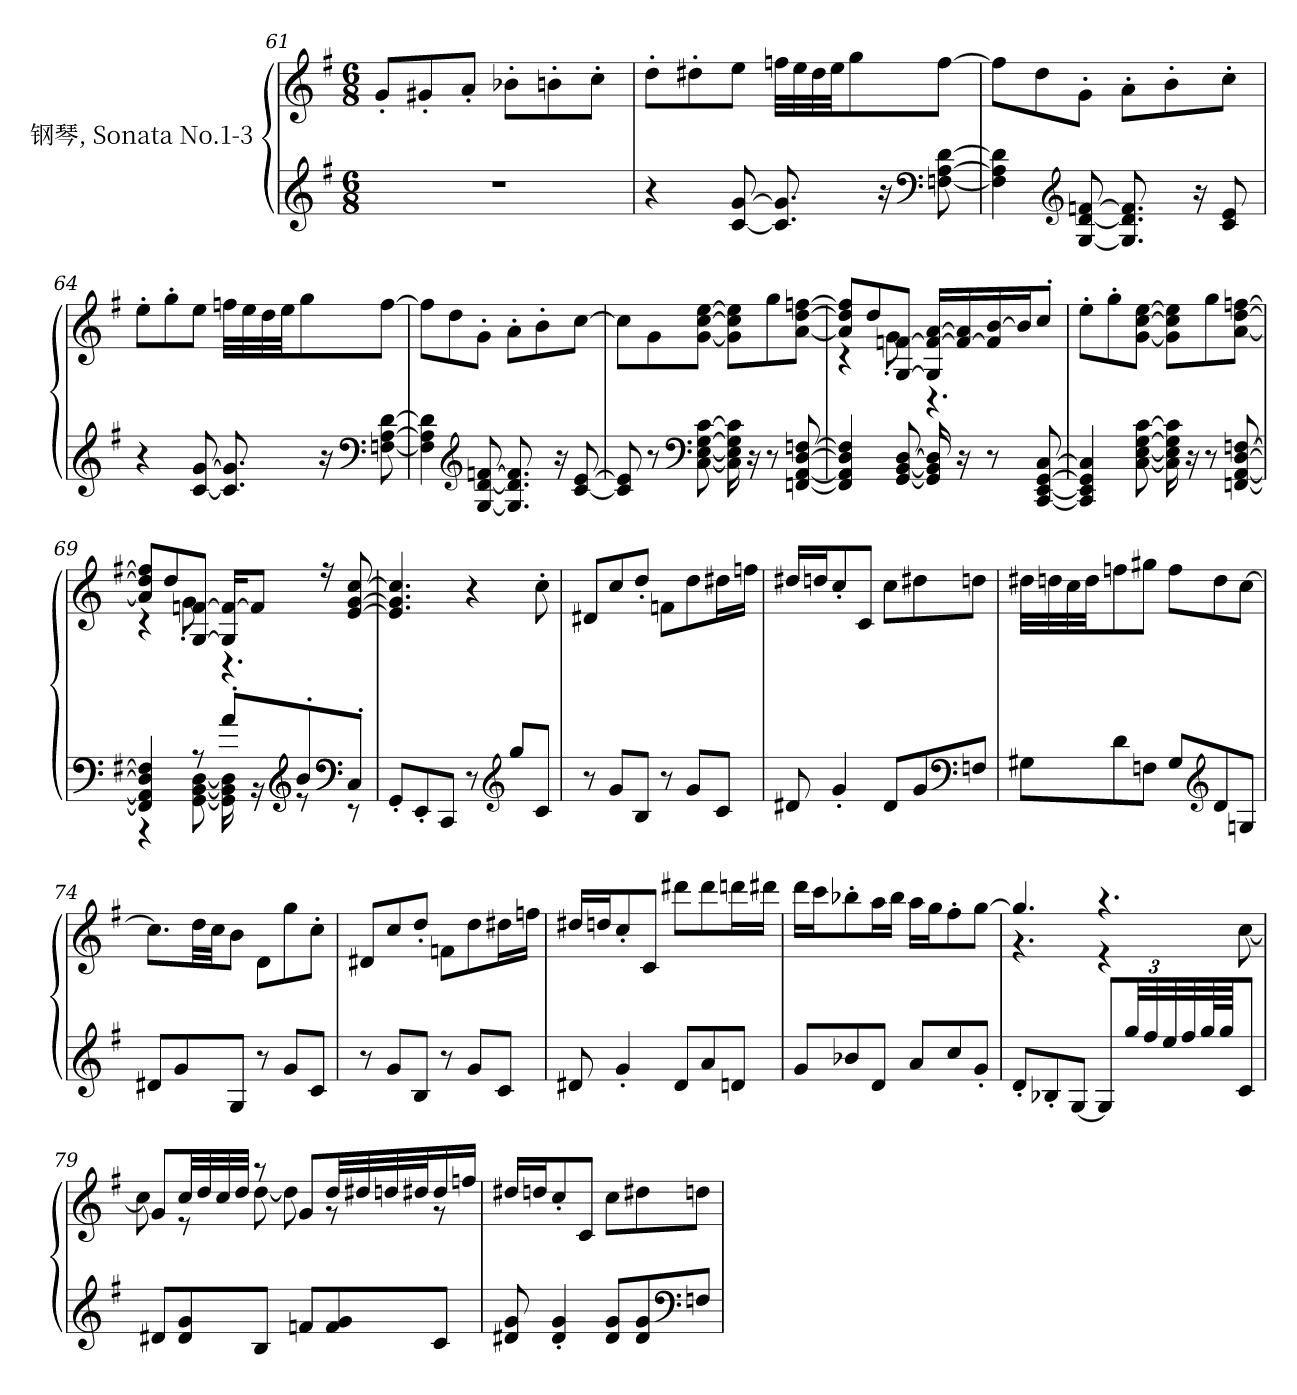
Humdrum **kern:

**kern	**kern
*part1	*part1
*staff2	*staff1
*I"钢琴, Sonata No.1-3	*
!!LO:LB:g=z
*clefG2	*clefG2
*k[f#]	*k[f#]
*M6/8	*M6/8
=61	=61
2.r	8g'/L
.	8g#X'/
.	8a'/J
*	*MM107
.	8b-X'\L
.	8bn'\
.	8cc'\J
=62	=62
4r	8dd'\L
.	8dd#X'\
*	*MM127
[8c/ [8g/	8ee\J
8.c/] 8.g/]	32ffn\LLL
.	32ee\
.	32dd#\
.	32ee\JJ
.	8gg\
16r	.
*clefF4	*
*	*MM130
[8Fn\ [8A\ [8d\	[8ff\J
=63	=63
4F\] 4A\] 4d\]	8ff\L]
.	8dd\
*clefG2	*
[8G/ [8d/ [8fn/	8g'\J
8.G/] 8.d/] 8.f/]	8a'\L
.	8b'\
16r	.
8c/ 8e/	8cc'\J
!!LO:LB:g=z
=64	=64
4r	8ee'\L
.	8gg'\
[8c/ [8g/	8ee\J
8.c/] 8.g/]	32ffn\LLL
.	32ee\
.	32dd\
.	32ee\JJ
.	8gg\
16r	.
*clefF4	*
[8Fn\ [8A\ [8d\	[8ff\J
=65	=65
4F\] 4A\] 4d\]	8ff\L]
.	8dd\
*clefG2	*
*	*MM117
[8G/ [8d/ [8fn/	8g'\J
8.G/] 8.d/] 8.f/]	8a'\L
.	8b'\
16r	.
*	*MM115
[8c/ [8e/	[8cc\J
=66	=66
8c/] 8e/]	8cc\L]
8r	8g\
*clefF4	*
*	*MM130
[8C\ [8E\ [8G\ [8c\	[8g\ [8cc\ [8ee\J
16C\] 16E\] 16G\] 16c\]	8g\] 8cc\] 8ee\]L
16r	.
8r	8gg\
[8FFn/ [8AA/ [8D/ [8Fn/	[8a\ [8dd\ [8ffn\J
!!LO:LB:g=z
=67	=67
*	*^
4FF/] 4AA/] 4D/] 4F/]	8a/] 8dd/] 8ff/]L	4r
.	8dd/	.
[8GG/ [8BB/ [8D/	[8G/ [8fn/J	8g'\
16GG/] 16BB/] 16D/]	16G/] 16f/_ [16a/LL	4.r
16r	16f/_ 16a/]	.
8r	16f/] [16b/	.
.	16b/J]	.
[8CC/ [8EE/ [8GG/ [8C/	8cc'/J	.
*	*v	*v
=68	=68
4CC/] 4EE/] 4GG/] 4C/]	8ee'\L
.	8gg'\
[8C\ [8E\ [8G\ [8c\	[8g\ [8cc\ [8ee\J
16C\] 16E\] 16G\] 16c\]	8g\] 8cc\] 8ee\]L
16r	.
8r	8gg\
[8FFn/ [8AA/ [8D/ [8Fn/	[8a\ [8dd\ [8ffn\J
=69	=69
*^	*^
4FF/] 4AA/] 4D/] 4F/]	4r	8a/] 8dd/] 8ff/]L	4r
.	.	8dd/	.
8r	[8GG\ [8BB\ [8D\	[8G/ [8fn/J	8g'\
8a'/L	16GG\] 16BB\] 16D\]	16G/] 16f/_KL	4.r
.	16r	8f/J]	.
*clefG2	*	*	*
8b'/	8r	.	.
.	.	16r	.
*clefF4	*	*	*
8C'/J	8r	[8e/ [8g/ [8cc/	.
*v	*v	*	*
*	*v	*v
!!LO:LB:g=z
=70	=70
8GG'/L	4.e/] 4.g/] 4.cc/]
8EE'/	.
8CC/J	.
8r	4r
*clefG2	*
8gg/L	.
*	*MM130
8c/J	8cc'\
=71	=71
8r	8d#X/L
8g/L	8cc/
8B/J	8dd'/J
8r	8fn\L
8g/L	8dd\
8c/J	16dd#X\L
.	16ffn\JJ
=72	=72
8d#X/	16dd#X/LL
.	16ddn/J
4g'/	8cc'/
.	8c/J
8d#/L	8cc\L
8g/	8dd#X\
*clefF4	*
8Fn/J	8ddn\J
=73	=73
8G#X\L	32dd#X\LLL
.	32ddn\
.	32cc\
.	32dd\JJ
8d\	8ffn\
8Fn\J	8gg#X\J
8G#/L	8ff\L
*clefG2	*
8d/	8dd\
*	*MM120
8Gn/J	[8cc\J
!!LO:LB:g=z
=74	=74
8d#X/L	8.cc\L]
8g/	.
.	32dd\LL
.	32cc\JJ
*	*MM115
8G/J	8b\J
8r	8d\L
*	*MM113
8g/L	8gg\
*	*MM130
8c/J	8cc'\J
=75	=75
8r	8d#X/L
8g/L	8cc/
8B/J	8dd'/J
8r	8fn\L
8g/L	8dd\
8c/J	16dd#X\L
.	16ffn\JJ
=76	=76
8d#X/	16dd#X/LL
.	16ddn/J
4g'/	8cc'/
.	8c/J
8d#/L	8ddd#X\L
8a/	8ddd#\
8dn/J	16dddn\L
.	16ddd#X\JJ
=77	=77
8g/L	16ddd\LL
.	16ccc\J
8b-X/	8bb-X'\
*	*MM125
8d/J	16aa\L
.	16bb-\JJ
8a/L	16aa\LL
.	16gg\J
8cc/	8ff#'\
8g'/J	[8gg\J
!!LO:PB:g=z
=78	=78
*	*^
8d'/L	4.gg/]	4.r
8B-X'/	.	.
[8G/J	.	.
8G/L]	4.r	4r
*Xbrackettup	*	*
48gg/LL	.	.
48ff#/	.	.
48ee/	.	.
32ff#/	.	.
64gg/L	.	.
64gg/JJJ	.	.
*	*MM125	*
8c/J	.	[8cc\
=79	=79	=79
8d#X/L	8g/L	8cc\]
8d#/ 8g/	32cc/LL	8r
.	32dd/	.
.	32cc/	.
.	32dd/JJJ	.
*	*MM130	*
8B/J	8r	[8dd\
8fn/L	8g/L	8dd\]
8f/ 8g/	32dd/LL	8r
.	32dd#X/	.
.	32ddn/	.
.	32dd#X/J	.
8c/J	16dd#/	8r
.	16ffn/JJ	.
*	*v	*v
=80	=80
8d#X/ 8g/	16dd#X/LL
.	16ddn/J
4d#/' 4g/'	8cc'/
.	8c/J
8d#/ 8g/L	8cc\L
8d#/ 8g/	8dd#X\
*clefF4	*
8Fn/J	8ddn\J
=	=
*-	*-
